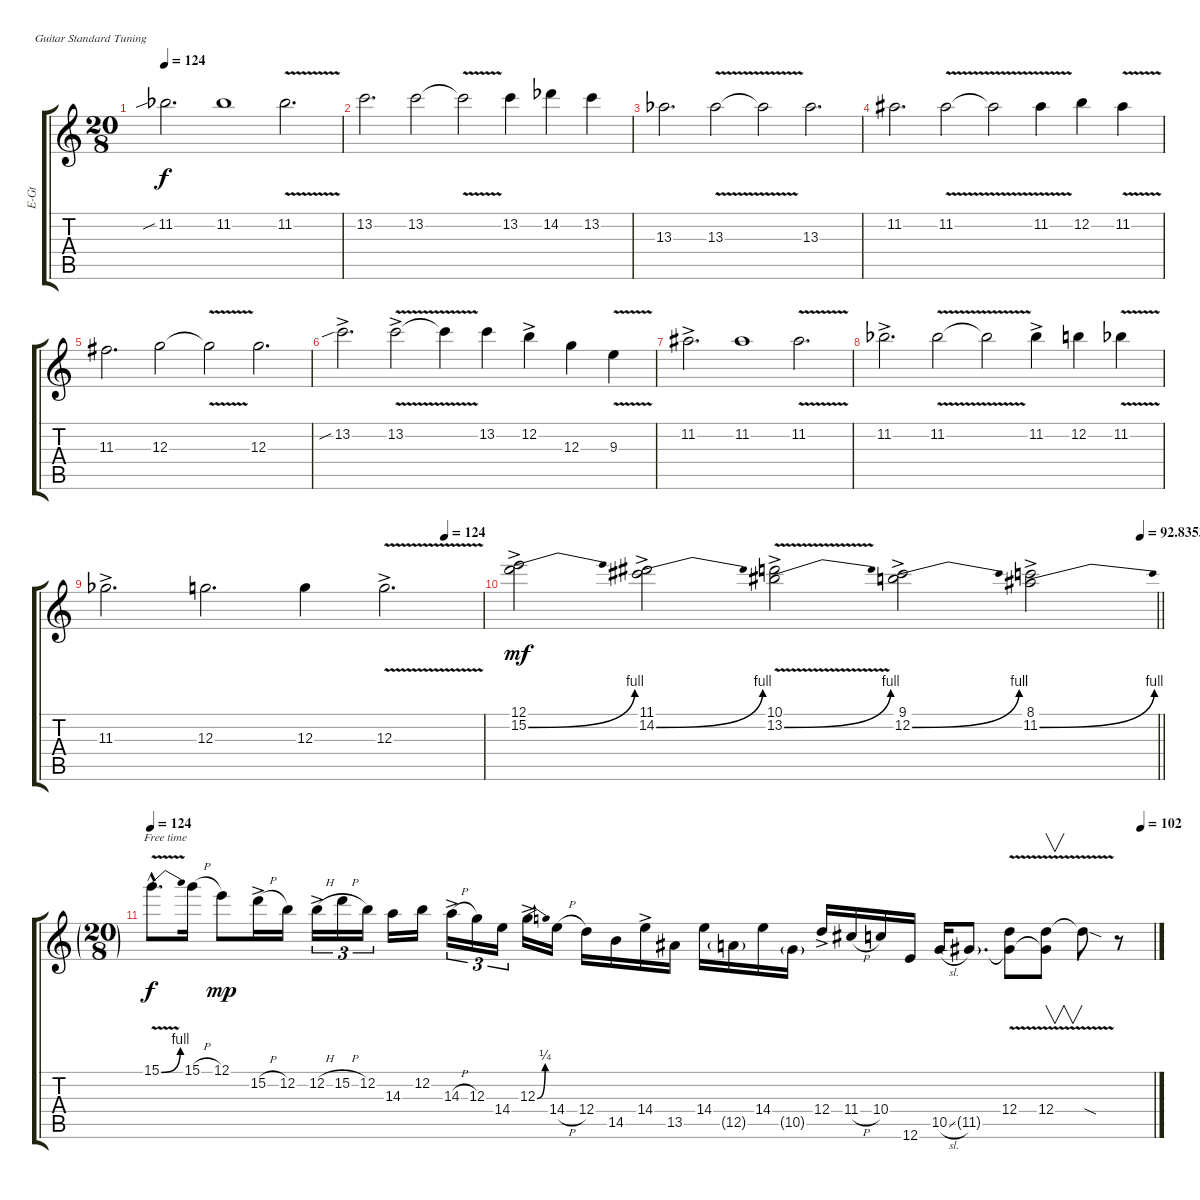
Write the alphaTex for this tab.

\bracketExtendMode groupsimilarinstruments
\otherSystemsTrackNameOrientation horizontal
\track ("Lead Guitar " "E-Gt") {instrument electricguitarclean}
\staff {score tabs}
\tuning (E4 B3 G3 D3 A2 E2)
\ts (20 8)
\tempo 124
\clef g2
\ks c
11.2{sib acc b}.2{d dy f beam Down} 11.2{acc b}.1{beam Down} 11.2{v acc b}.2{d beam Down} |
13.2.2{d beam Down} 13.2.2{beam Down} 13.2{v t}.2{beam Down} 13.2.4{beam Down} 14.2{acc b}.4{beam Down} 13.2.4{beam Down} |
13.3{acc b}.2{d beam Down} 13.3{v acc b}.2{beam Down} 13.3{t acc b}.2{beam Down} 13.3{acc b}.2{d beam Down} |
11.2{acc #}.2{d beam Down} 11.2{v acc #}.2{beam Down} 11.2{t acc #}.2{beam Down} 11.2{v acc #}.4{beam Down} 12.2.4{beam Down} 11.2{v acc #}.4{beam Down} |
11.3{acc #}.2{d beam Down} 12.3.2{beam Down} 12.3{v t}.2{beam Down} 12.3.2{d beam Down} |
13.2{sib ac}.2{d beam Down} 13.2{v ac}.2{beam Down} 13.2{t}.4{beam Down} 13.2.4{beam Down} 12.2{ac}.4{beam Down} 12.3.4{beam Down} 9.3{v}.4{beam Down} |
11.2{ac acc #}.2{d beam Down} 11.2{acc #}.1{beam Down} 11.2{v acc #}.2{d beam Down} |
11.2{ac acc b}.2{d beam Down} 11.2{v acc b}.2{beam Down} 11.2{t acc b}.2{beam Down} 11.2{ac acc b}.4{beam Down} 12.2.4{beam Down} 11.2{v acc b}.4{beam Down} |
\tempo (124 0.9)
11.3{ac acc b}.2{d beam Down} 12.3.2{d beam Down} 12.3.4{beam Down} 12.3{v ac}.2{d beam Down} |
\tempo (92.8353 0.975)
\barLineRight lightlight
(12.1 15.2{be (bend 0 0 45 4) ac}).2{dy mf beam Down} (11.1{acc #} 14.2{be (bend 0 0 41.4 4) ac acc #}).2{beam Down} (10.1 13.2{be (bend 0 0 45 4) v ac acc #}).2{beam Down} (9.1{acc #} 12.2{be (bend 0 0 50.4 4) ac}).2{beam Down} (8.1 11.2{be (bend 0 0 59.4 4) ac acc #}).2{beam Down} |
\ft
\tempo 124
\tempo (102 0.9875)
15.1{be (bend 0 0 30 4) v hac}.8{d dy f beam Down} 15.1{h}.16{beam Down} 12.1.8{dy mp beam Down} 15.2{h ac}.16{beam Down} 12.2.16{beam Down} 12.2{h ac}.16{tu (3 2) beam Down} 15.2{h}.16{tu (3 2) beam Down} 12.2.16{tu (3 2) beam Down} 14.3.16{beam Down} 12.2.16{beam Down} 14.3{h ac}.16{tu (3 2) beam Down} 12.3.16{tu (3 2) beam Down} 14.4.16{tu (3 2) beam Down} 12.3{be (bend 0 0 13.799999999999999 1) ac}.16{beam Down} 14.4{h}.16{beam Down} 12.4.16{beam Down} 14.5.16{beam Down} 14.4{ac}.16{beam Down} 13.5{acc #}.16{beam Down} 14.4.16{beam Down} 12.5{g}.16{beam Down} 14.4.16{beam Down} 10.5{g}.16{beam Down} 12.4{ac}.16{beam Up} 11.4{h acc #}.16{beam Up} 10.4.16{beam Up} 12.6.16{beam Up} 10.5{sl}.16{beam Up} 11.5{g acc #}.8{d beam Up} (11.5{t acc #} 12.4{v}).8{beam Down} (11.5{t acc #} 12.4{v}).8{v beam Down} 12.4{sod t}.8{beam Down} r.8{beam Down}
